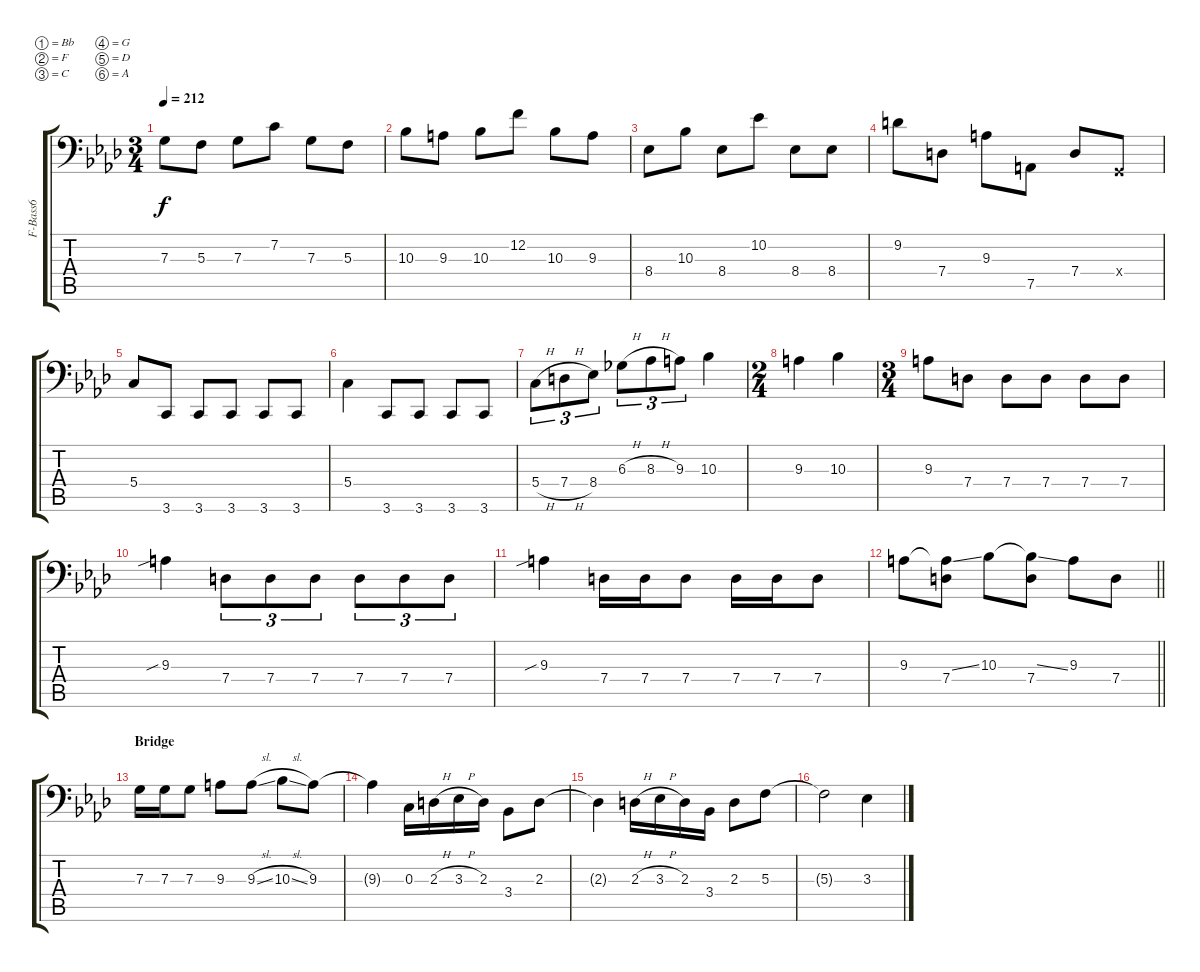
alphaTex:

\bracketExtendMode groupsimilarinstruments
\otherSystemsTrackNameOrientation horizontal
\track ("Dominic Lapointe" "F-Bass6") {instrument fretlessbass}
\staff {score tabs}
\tuning (Bb2 F2 C2 G1 D1 A0)
\ts (3 4)
\tempo 212
\clef f4
\ks ab
7.3{acc forcenatural}.8{dy f beam Down} 5.3{acc forcenatural}.8{beam Down} 7.3{acc forcenatural}.8{beam Down} 7.2{acc forcenatural}.8{beam Down} 7.3{acc forcenatural}.8{beam Down} 5.3{acc forcenatural}.8{beam Down} |
10.3{acc forcenatural}.8{beam Down} 9.3{acc forcenatural}.8{beam Down} 10.3{acc forcenatural}.8{beam Down} 12.2{acc forcenatural}.8{beam Down} 10.3{acc forcenatural}.8{beam Down} 9.3{acc forcenatural}.8{beam Down} |
8.4{acc forcenatural}.8{beam Down} 10.3{acc forcenatural}.8{beam Down} 8.4{acc forcenatural}.8{beam Down} 10.2{acc forcenatural}.8{beam Down} 8.4{acc forcenatural}.8{beam Down} 8.4{acc forcenatural}.8{beam Down} |
9.2{acc forcenatural}.8{beam Down} 7.4{acc forcenatural}.8{beam Down} 9.3{acc forcenatural}.8{beam Down} 7.5{acc forcenatural}.8{beam Down} 7.4{acc forcenatural}.8{beam Up} 0.4{x acc forcenatural}.8{beam Up} |
5.4{acc forcenatural}.8{beam Up} 3.6{acc forcenatural}.8{beam Up} 3.6{acc forcenatural}.8{beam Up} 3.6{acc forcenatural}.8{beam Up} 3.6{acc forcenatural}.8{beam Up} 3.6{acc forcenatural}.8{beam Up} |
5.4{acc forcenatural}.4{beam Down} 3.6{acc forcenatural}.8{beam Up} 3.6{acc forcenatural}.8{beam Up} 3.6{acc forcenatural}.8{beam Up} 3.6{acc forcenatural}.8{beam Up} |
5.4{h acc forcenatural}.8{tu (3 2) beam Down} 7.4{h acc forcenatural}.8{tu (3 2) beam Down} 8.4{acc forcenatural}.8{tu (3 2) beam Down} 6.3{h acc b}.8{tu (3 2) beam Down} 8.3{h acc b}.8{tu (3 2) beam Down} 9.3{acc forcenatural}.8{tu (3 2) beam Down} 10.3{acc forcenatural}.4{beam Down} |
\ts (2 4)
\beaming (8 2 2 2 2)
9.3{acc forcenatural}.4{beam Down} 10.3{acc forcenatural}.4{beam Down} |
\ts (3 4)
\beaming (8 2 2 2 2)
9.3{acc forcenatural}.8{beam Down} 7.4{acc forcenatural}.8{beam Down} 7.4{acc forcenatural}.8{beam Down} 7.4{acc forcenatural}.8{beam Down} 7.4{acc forcenatural}.8{beam Down} 7.4{acc forcenatural}.8{beam Down} |
9.3{sib acc forcenatural}.4{beam Down} 7.4{acc forcenatural}.8{tu (3 2) beam Down} 7.4{acc forcenatural}.8{tu (3 2) beam Down} 7.4{acc forcenatural}.8{tu (3 2) beam Down} 7.4{acc forcenatural}.8{tu (3 2) beam Down} 7.4{acc forcenatural}.8{tu (3 2) beam Down} 7.4{acc forcenatural}.8{tu (3 2) beam Down} |
9.3{sib acc forcenatural}.4{beam Down} 7.4{acc forcenatural}.16{beam Down} 7.4{acc forcenatural}.16{beam Down} 7.4{acc forcenatural}.8{beam Down} 7.4{acc forcenatural}.16{beam Down} 7.4{acc forcenatural}.16{beam Down} 7.4{acc forcenatural}.8{beam Down} |
\barLineRight lightlight
9.3{acc forcenatural}.8{beam Down} (7.4{acc forcenatural} 9.3{ss t acc forcenatural}).8{beam Down} 10.3{acc forcenatural}.8{beam Down} (7.4{acc forcenatural} 10.3{ss t acc forcenatural}).8{beam Down} 9.3{acc forcenatural}.8{beam Down} 7.4{acc forcenatural}.8{beam Down} |
\section ("" "Bridge")
7.3{acc forcenatural}.16{beam Down} 7.3{acc forcenatural}.16{beam Down} 7.3{acc forcenatural}.8{beam Down} 9.3{acc forcenatural}.8{beam Down} 9.3{sl acc forcenatural}.8{beam Down} 10.3{sl acc forcenatural}.8{beam Down} 9.3{acc forcenatural}.8{beam Down} |
9.3{t acc forcenatural}.4{beam Down} 0.3{acc forcenatural}.16{beam Down} 2.3{h acc forcenatural}.16{beam Down} 3.3{h acc forcenatural}.16{beam Down} 2.3{acc forcenatural}.16{beam Down} 3.4{acc forcenatural}.8{beam Down} 2.3{acc forcenatural}.8{beam Down} |
2.3{t acc forcenatural}.4{beam Down} 2.3{h acc forcenatural}.16{beam Down} 3.3{h acc forcenatural}.16{beam Down} 2.3{acc forcenatural}.16{beam Down} 3.4{acc forcenatural}.16{beam Down} 2.3{acc forcenatural}.8{beam Down} 5.3{acc forcenatural}.8{beam Down} |
5.3{t acc forcenatural}.2{beam Down} 3.3{sl acc forcenatural}.4{beam Down}
